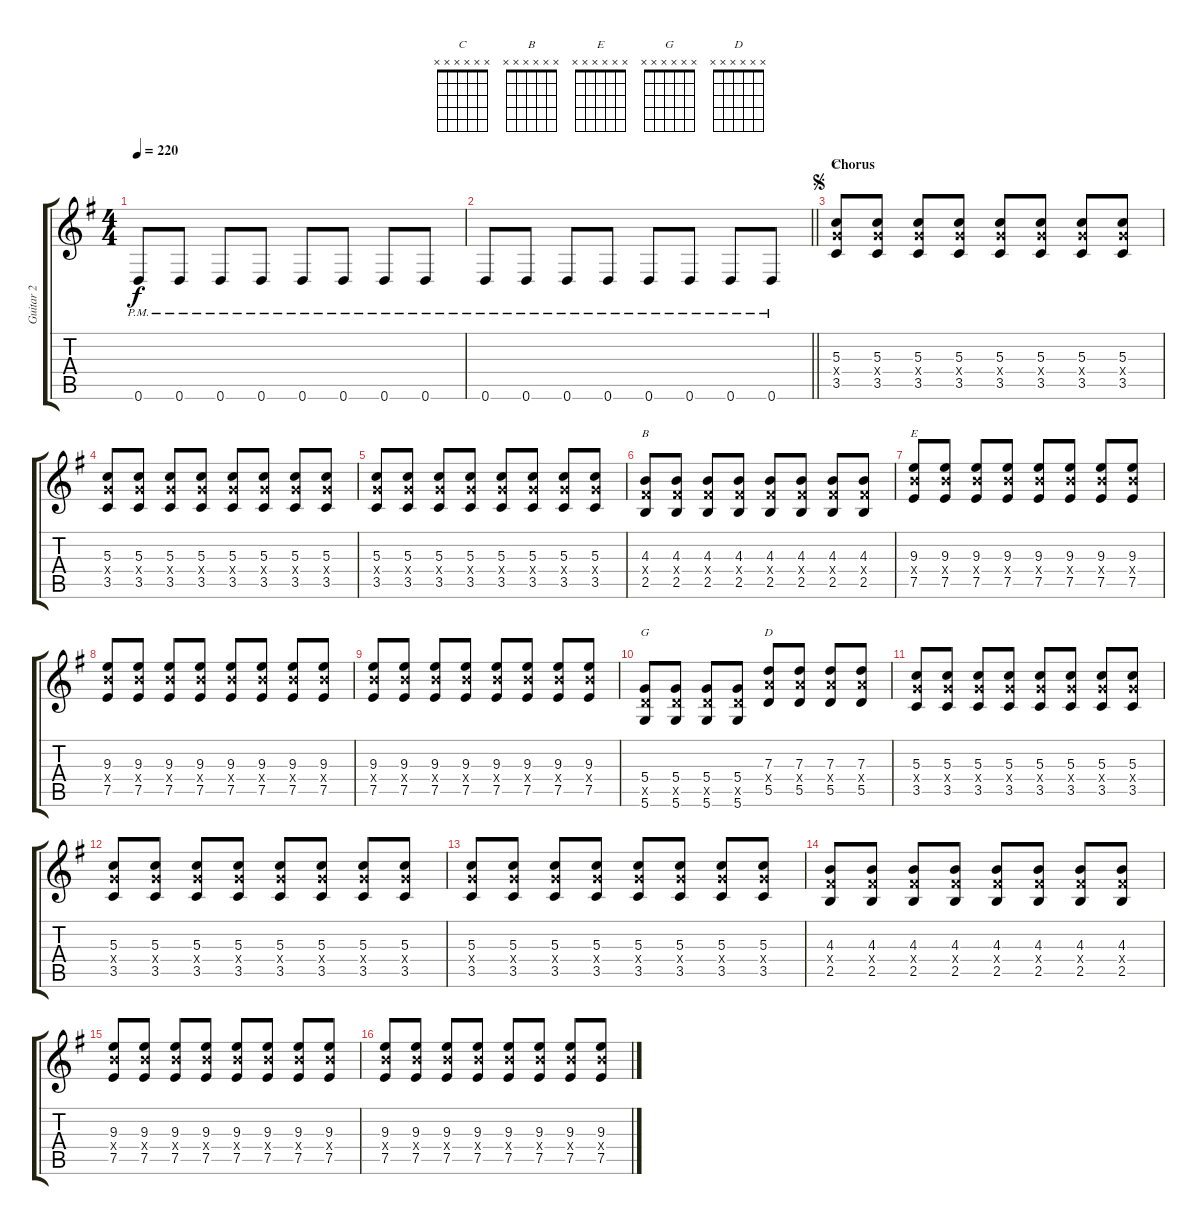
\track ("Guitar 2" "Guitar 2") {instrument distortionguitar}
\staff {score tabs}
\tuning (E4 B3 G3 D3 A2 D2) {hide}
\chord ("C" x x x x x x)
\chord ("B" x x x x x x)
\chord ("E" x x x x x x)
\chord ("G" x x x x x x)
\chord ("D" x x x x x x)
\ts (4 4)
\tempo 220
\clef g2
\ks eminor
0.6{pm}.8{dy f} 0.6{pm}.8 0.6{pm}.8 0.6{pm}.8 0.6{pm}.8 0.6{pm}.8 0.6{pm}.8 0.6{pm}.8 |
\barLineRight lightlight
0.6{pm}.8 0.6{pm}.8 0.6{pm}.8 0.6{pm}.8 0.6{pm}.8 0.6{pm}.8 0.6{pm}.8 0.6{pm}.8 |
\section ("" "Chorus")
\jump segno
(5.3 5.4{x} 3.5).8{ch "C"} (5.3 5.4{x} 3.5).8 (5.3 5.4{x} 3.5).8 (5.3 5.4{x} 3.5).8 (5.3 5.4{x} 3.5).8 (5.3 5.4{x} 3.5).8 (5.3 5.4{x} 3.5).8 (5.3 5.4{x} 3.5).8 |
(5.3 5.4{x} 3.5).8 (5.3 5.4{x} 3.5).8 (5.3 5.4{x} 3.5).8 (5.3 5.4{x} 3.5).8 (5.3 5.4{x} 3.5).8 (5.3 5.4{x} 3.5).8 (5.3 5.4{x} 3.5).8 (5.3 5.4{x} 3.5).8 |
(5.3 5.4{x} 3.5).8 (5.3 5.4{x} 3.5).8 (5.3 5.4{x} 3.5).8 (5.3 5.4{x} 3.5).8 (5.3 5.4{x} 3.5).8 (5.3 5.4{x} 3.5).8 (5.3 5.4{x} 3.5).8 (5.3 5.4{x} 3.5).8 |
(4.3 4.4{x} 2.5).8{ch "B"} (4.3 4.4{x} 2.5).8 (4.3 4.4{x} 2.5).8 (4.3 4.4{x} 2.5).8 (4.3 4.4{x} 2.5).8 (4.3 4.4{x} 2.5).8 (4.3 4.4{x} 2.5).8 (4.3 4.4{x} 2.5).8 |
(9.3 9.4{x} 7.5).8{ch "E"} (9.3 9.4{x} 7.5).8 (9.3 9.4{x} 7.5).8 (9.3 9.4{x} 7.5).8 (9.3 9.4{x} 7.5).8 (9.3 9.4{x} 7.5).8 (9.3 9.4{x} 7.5).8 (9.3 9.4{x} 7.5).8 |
(9.3 9.4{x} 7.5).8 (9.3 9.4{x} 7.5).8 (9.3 9.4{x} 7.5).8 (9.3 9.4{x} 7.5).8 (9.3 9.4{x} 7.5).8 (9.3 9.4{x} 7.5).8 (9.3 9.4{x} 7.5).8 (9.3 9.4{x} 7.5).8 |
(9.3 9.4{x} 7.5).8 (9.3 9.4{x} 7.5).8 (9.3 9.4{x} 7.5).8 (9.3 9.4{x} 7.5).8 (9.3 9.4{x} 7.5).8 (9.3 9.4{x} 7.5).8 (9.3 9.4{x} 7.5).8 (9.3 9.4{x} 7.5).8 |
(5.4 5.5{x} 5.6).8{ch "G"} (5.4 5.5{x} 5.6).8 (5.4 5.5{x} 5.6).8 (5.4 5.5{x} 5.6).8 (7.3 7.4{x} 5.5).8{ch "D"} (7.3 7.4{x} 5.5).8 (7.3 7.4{x} 5.5).8 (7.3 7.4{x} 5.5).8 |
(5.3 5.4{x} 3.5).8 (5.3 5.4{x} 3.5).8 (5.3 5.4{x} 3.5).8 (5.3 5.4{x} 3.5).8 (5.3 5.4{x} 3.5).8 (5.3 5.4{x} 3.5).8 (5.3 5.4{x} 3.5).8 (5.3 5.4{x} 3.5).8 |
(5.3 5.4{x} 3.5).8 (5.3 5.4{x} 3.5).8 (5.3 5.4{x} 3.5).8 (5.3 5.4{x} 3.5).8 (5.3 5.4{x} 3.5).8 (5.3 5.4{x} 3.5).8 (5.3 5.4{x} 3.5).8 (5.3 5.4{x} 3.5).8 |
(5.3 5.4{x} 3.5).8 (5.3 5.4{x} 3.5).8 (5.3 5.4{x} 3.5).8 (5.3 5.4{x} 3.5).8 (5.3 5.4{x} 3.5).8 (5.3 5.4{x} 3.5).8 (5.3 5.4{x} 3.5).8 (5.3 5.4{x} 3.5).8 |
(4.3 4.4{x} 2.5).8 (4.3 4.4{x} 2.5).8 (4.3 4.4{x} 2.5).8 (4.3 4.4{x} 2.5).8 (4.3 4.4{x} 2.5).8 (4.3 4.4{x} 2.5).8 (4.3 4.4{x} 2.5).8 (4.3 4.4{x} 2.5).8 |
(9.3 9.4{x} 7.5).8 (9.3 9.4{x} 7.5).8 (9.3 9.4{x} 7.5).8 (9.3 9.4{x} 7.5).8 (9.3 9.4{x} 7.5).8 (9.3 9.4{x} 7.5).8 (9.3 9.4{x} 7.5).8 (9.3 9.4{x} 7.5).8 |
(9.3 9.4{x} 7.5).8 (9.3 9.4{x} 7.5).8 (9.3 9.4{x} 7.5).8 (9.3 9.4{x} 7.5).8 (9.3 9.4{x} 7.5).8 (9.3 9.4{x} 7.5).8 (9.3 9.4{x} 7.5).8 (9.3 9.4{x} 7.5).8
